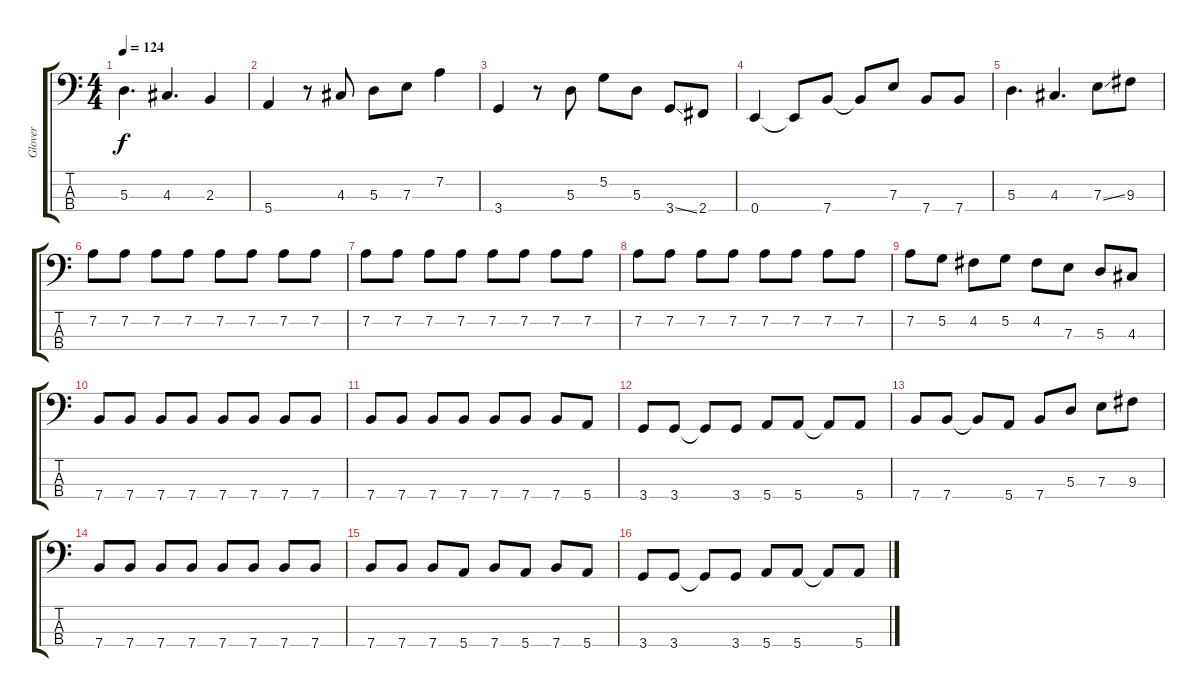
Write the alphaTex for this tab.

\track ("Glover" "Glover") {instrument electricbassfinger}
\staff {score tabs}
\tuning (G2 D2 A1 E1) {hide}
\ts (4 4)
\tempo 124
\clef f4
\ks c
5.3.4{d dy f} 4.3.4{d} 2.3.4 |
5.4.4 r.8 4.3.8 5.3.8 7.3.8 7.2.4 |
3.4.4 r.8 5.3.8 5.2.8 5.3.8 3.4{ss}.8 2.4.8 |
0.4.4 0.4{t}.8 7.4.8 7.4{t}.8 7.3.8 7.4.8 7.4.8 |
5.3.4{d} 4.3.4{d} 7.3{ss}.8 9.3.8 |
7.2.8 7.2.8 7.2.8 7.2.8 7.2.8 7.2.8 7.2.8 7.2.8 |
7.2.8 7.2.8 7.2.8 7.2.8 7.2.8 7.2.8 7.2.8 7.2.8 |
7.2.8 7.2.8 7.2.8 7.2.8 7.2.8 7.2.8 7.2.8 7.2.8 |
7.2.8 5.2.8 4.2.8 5.2.8 4.2.8 7.3.8 5.3.8 4.3.8 |
7.4.8 7.4.8 7.4.8 7.4.8 7.4.8 7.4.8 7.4.8 7.4.8 |
7.4.8 7.4.8 7.4.8 7.4.8 7.4.8 7.4.8 7.4.8 5.4.8 |
3.4.8 3.4.8 3.4{t}.8 3.4.8 5.4.8 5.4.8 5.4{t}.8 5.4.8 |
7.4.8 7.4.8 7.4{t}.8 5.4.8 7.4.8 5.3.8 7.3.8 9.3.8 |
7.4.8 7.4.8 7.4.8 7.4.8 7.4.8 7.4.8 7.4.8 7.4.8 |
7.4.8 7.4.8 7.4.8 5.4.8 7.4.8 5.4.8 7.4.8 5.4.8 |
3.4.8 3.4.8 3.4{t}.8 3.4.8 5.4.8 5.4.8 5.4{t}.8 5.4.8
